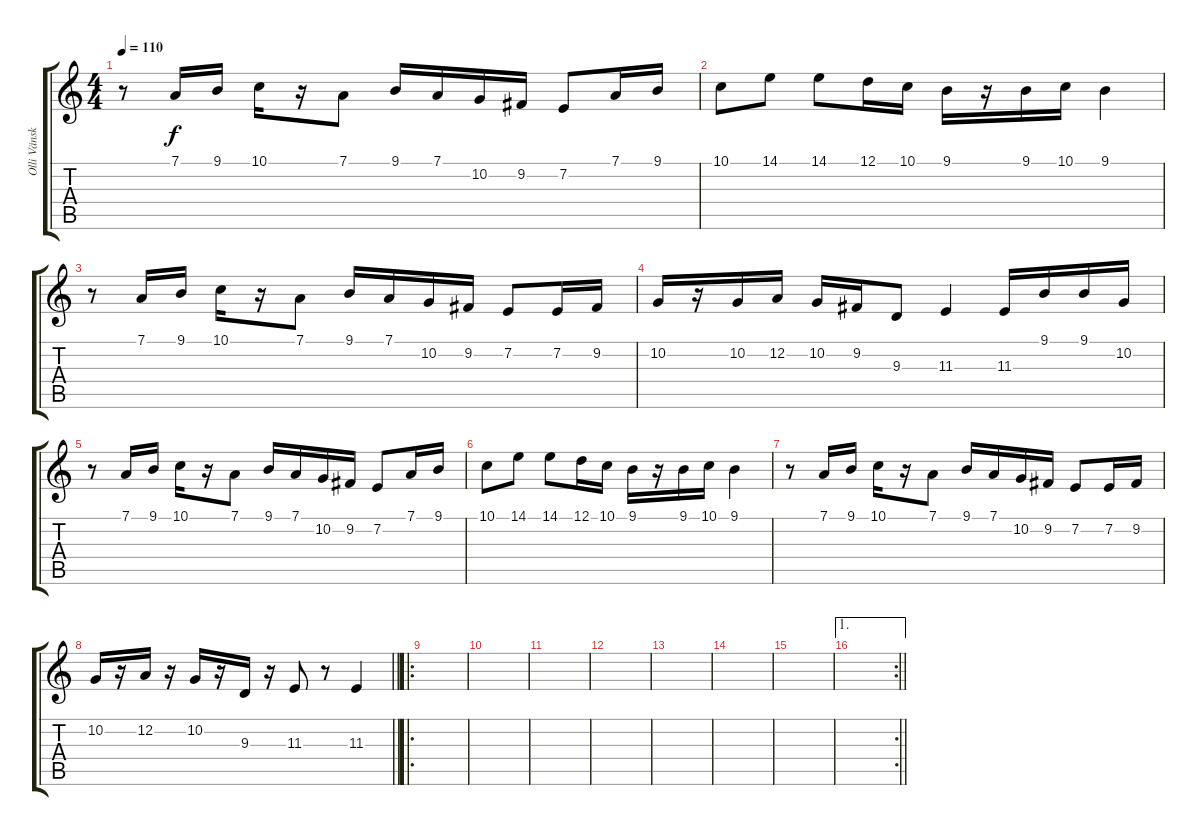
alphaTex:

\track ("Olli Vänskä" "Olli Vänsk") {instrument violin}
\staff {score tabs}
\tuning (D4 A3 F3 C3 G2 D2) {hide}
\ts (4 4)
\section ("" "")
\tempo 110
\clef g2
\ks c
r.8{dy f} 7.1.16 9.1.16 10.1.16 r.16 7.1.8 9.1.16 7.1.16 10.2.16 9.2.16 7.2.8 7.1.16 9.1.16 |
10.1.8 14.1.8 14.1.8 12.1.16 10.1.16 9.1.16 r.16 9.1.16 10.1.16 9.1.4 |
r.8 7.1.16 9.1.16 10.1.16 r.16 7.1.8 9.1.16 7.1.16 10.2.16 9.2.16 7.2.8 7.2.16 9.2.16 |
10.2.16 r.16 10.2.16 12.2.16 10.2.16 9.2.16 9.3.8 11.3.4 11.3.16 9.1.16 9.1.16 10.2.16 |
r.8 7.1.16 9.1.16 10.1.16 r.16 7.1.8 9.1.16 7.1.16 10.2.16 9.2.16 7.2.8 7.1.16 9.1.16 |
10.1.8 14.1.8 14.1.8 12.1.16 10.1.16 9.1.16 r.16 9.1.16 10.1.16 9.1.4 |
r.8 7.1.16 9.1.16 10.1.16 r.16 7.1.8 9.1.16 7.1.16 10.2.16 9.2.16 7.2.8 7.2.16 9.2.16 |
\barLineRight lightlight
10.2.16 r.16 12.2.16 r.16 10.2.16 r.16 9.3.16 r.16 11.3.8 r.8 11.3.4 |
\ro
\section ("" "")
|
|
|
|
|
|
|
\ae 1
\rc 2
\barLineRight lightlight
